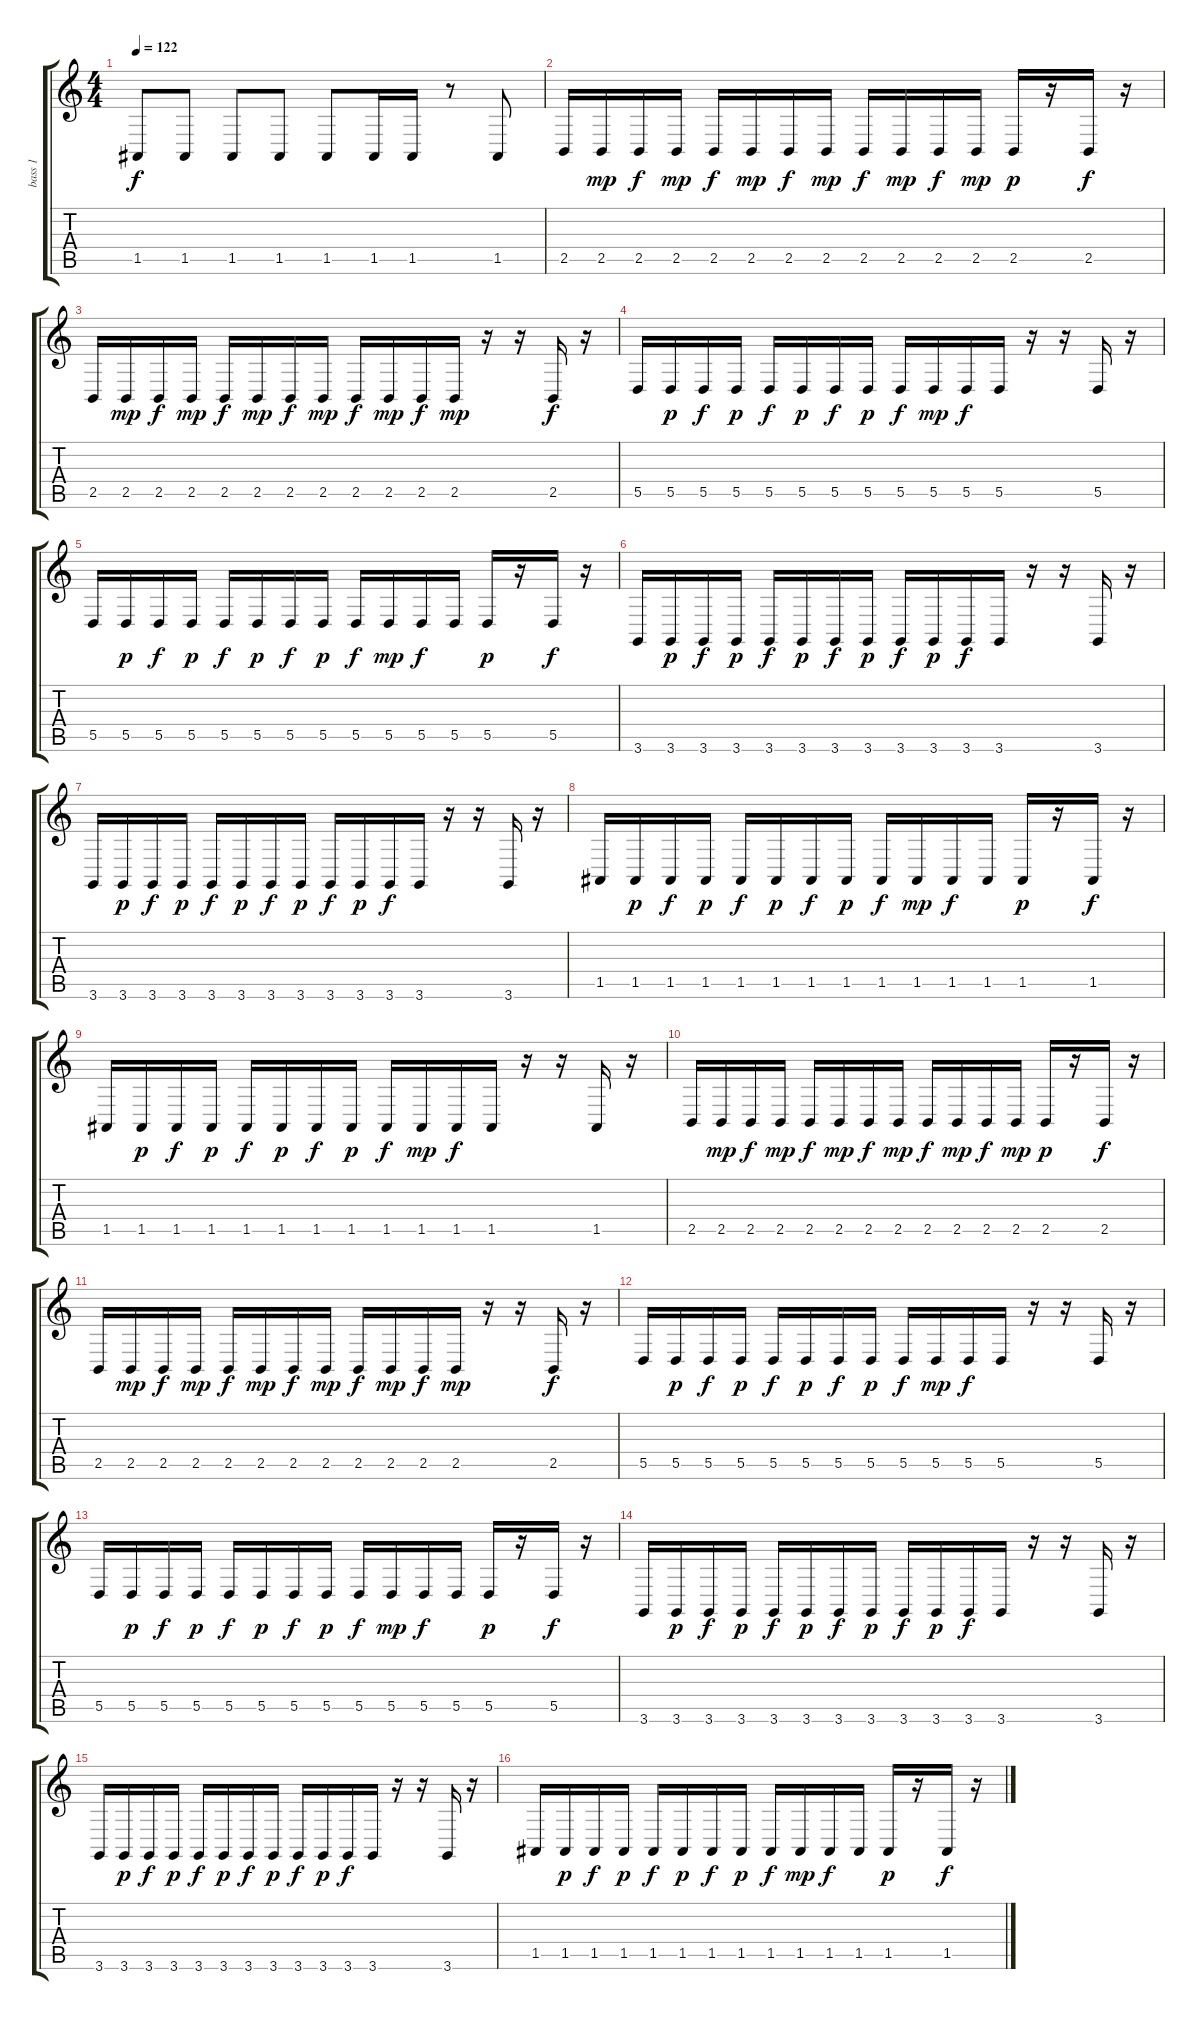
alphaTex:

\track ("bass 1" "bass 1") {instrument electricpiano2}
\staff {score tabs}
\tuning (E4 B3 G3 D3 A2 E2) {hide}
\ts (4 4)
\tempo 122
\clef g2
\ks c
1.5.8{dy f} 1.5.8 1.5.8 1.5.8 1.5.8 1.5.16 1.5.16 r.8 1.5.8 |
2.5.16 2.5.16{dy mp} 2.5.16{dy f} 2.5.16{dy mp} 2.5.16{dy f} 2.5.16{dy mp} 2.5.16{dy f} 2.5.16{dy mp} 2.5.16{dy f} 2.5.16{dy mp} 2.5.16{dy f} 2.5.16{dy mp} 2.5.16{dy p} r.16 2.5.16{dy f} r.16 |
2.5.16 2.5.16{dy mp} 2.5.16{dy f} 2.5.16{dy mp} 2.5.16{dy f} 2.5.16{dy mp} 2.5.16{dy f} 2.5.16{dy mp} 2.5.16{dy f} 2.5.16{dy mp} 2.5.16{dy f} 2.5.16{dy mp} r.16 r.16 2.5.16{dy f} r.16 |
5.5.16 5.5.16{dy p} 5.5.16{dy f} 5.5.16{dy p} 5.5.16{dy f} 5.5.16{dy p} 5.5.16{dy f} 5.5.16{dy p} 5.5.16{dy f} 5.5.16{dy mp} 5.5.16{dy f} 5.5.16 r.16 r.16 5.5.16 r.16 |
5.5.16 5.5.16{dy p} 5.5.16{dy f} 5.5.16{dy p} 5.5.16{dy f} 5.5.16{dy p} 5.5.16{dy f} 5.5.16{dy p} 5.5.16{dy f} 5.5.16{dy mp} 5.5.16{dy f} 5.5.16 5.5.16{dy p} r.16 5.5.16{dy f} r.16 |
3.6.16 3.6.16{dy p} 3.6.16{dy f} 3.6.16{dy p} 3.6.16{dy f} 3.6.16{dy p} 3.6.16{dy f} 3.6.16{dy p} 3.6.16{dy f} 3.6.16{dy p} 3.6.16{dy f} 3.6.16 r.16 r.16 3.6.16 r.16 |
3.6.16 3.6.16{dy p} 3.6.16{dy f} 3.6.16{dy p} 3.6.16{dy f} 3.6.16{dy p} 3.6.16{dy f} 3.6.16{dy p} 3.6.16{dy f} 3.6.16{dy p} 3.6.16{dy f} 3.6.16 r.16 r.16 3.6.16 r.16 |
1.5.16 1.5.16{dy p} 1.5.16{dy f} 1.5.16{dy p} 1.5.16{dy f} 1.5.16{dy p} 1.5.16{dy f} 1.5.16{dy p} 1.5.16{dy f} 1.5.16{dy mp} 1.5.16{dy f} 1.5.16 1.5.16{dy p} r.16 1.5.16{dy f} r.16 |
1.5.16 1.5.16{dy p} 1.5.16{dy f} 1.5.16{dy p} 1.5.16{dy f} 1.5.16{dy p} 1.5.16{dy f} 1.5.16{dy p} 1.5.16{dy f} 1.5.16{dy mp} 1.5.16{dy f} 1.5.16 r.16 r.16 1.5.16 r.16 |
2.5.16 2.5.16{dy mp} 2.5.16{dy f} 2.5.16{dy mp} 2.5.16{dy f} 2.5.16{dy mp} 2.5.16{dy f} 2.5.16{dy mp} 2.5.16{dy f} 2.5.16{dy mp} 2.5.16{dy f} 2.5.16{dy mp} 2.5.16{dy p} r.16 2.5.16{dy f} r.16 |
2.5.16 2.5.16{dy mp} 2.5.16{dy f} 2.5.16{dy mp} 2.5.16{dy f} 2.5.16{dy mp} 2.5.16{dy f} 2.5.16{dy mp} 2.5.16{dy f} 2.5.16{dy mp} 2.5.16{dy f} 2.5.16{dy mp} r.16 r.16 2.5.16{dy f} r.16 |
5.5.16 5.5.16{dy p} 5.5.16{dy f} 5.5.16{dy p} 5.5.16{dy f} 5.5.16{dy p} 5.5.16{dy f} 5.5.16{dy p} 5.5.16{dy f} 5.5.16{dy mp} 5.5.16{dy f} 5.5.16 r.16 r.16 5.5.16 r.16 |
5.5.16 5.5.16{dy p} 5.5.16{dy f} 5.5.16{dy p} 5.5.16{dy f} 5.5.16{dy p} 5.5.16{dy f} 5.5.16{dy p} 5.5.16{dy f} 5.5.16{dy mp} 5.5.16{dy f} 5.5.16 5.5.16{dy p} r.16 5.5.16{dy f} r.16 |
3.6.16 3.6.16{dy p} 3.6.16{dy f} 3.6.16{dy p} 3.6.16{dy f} 3.6.16{dy p} 3.6.16{dy f} 3.6.16{dy p} 3.6.16{dy f} 3.6.16{dy p} 3.6.16{dy f} 3.6.16 r.16 r.16 3.6.16 r.16 |
3.6.16 3.6.16{dy p} 3.6.16{dy f} 3.6.16{dy p} 3.6.16{dy f} 3.6.16{dy p} 3.6.16{dy f} 3.6.16{dy p} 3.6.16{dy f} 3.6.16{dy p} 3.6.16{dy f} 3.6.16 r.16 r.16 3.6.16 r.16 |
1.5.16 1.5.16{dy p} 1.5.16{dy f} 1.5.16{dy p} 1.5.16{dy f} 1.5.16{dy p} 1.5.16{dy f} 1.5.16{dy p} 1.5.16{dy f} 1.5.16{dy mp} 1.5.16{dy f} 1.5.16 1.5.16{dy p} r.16 1.5.16{dy f} r.16
